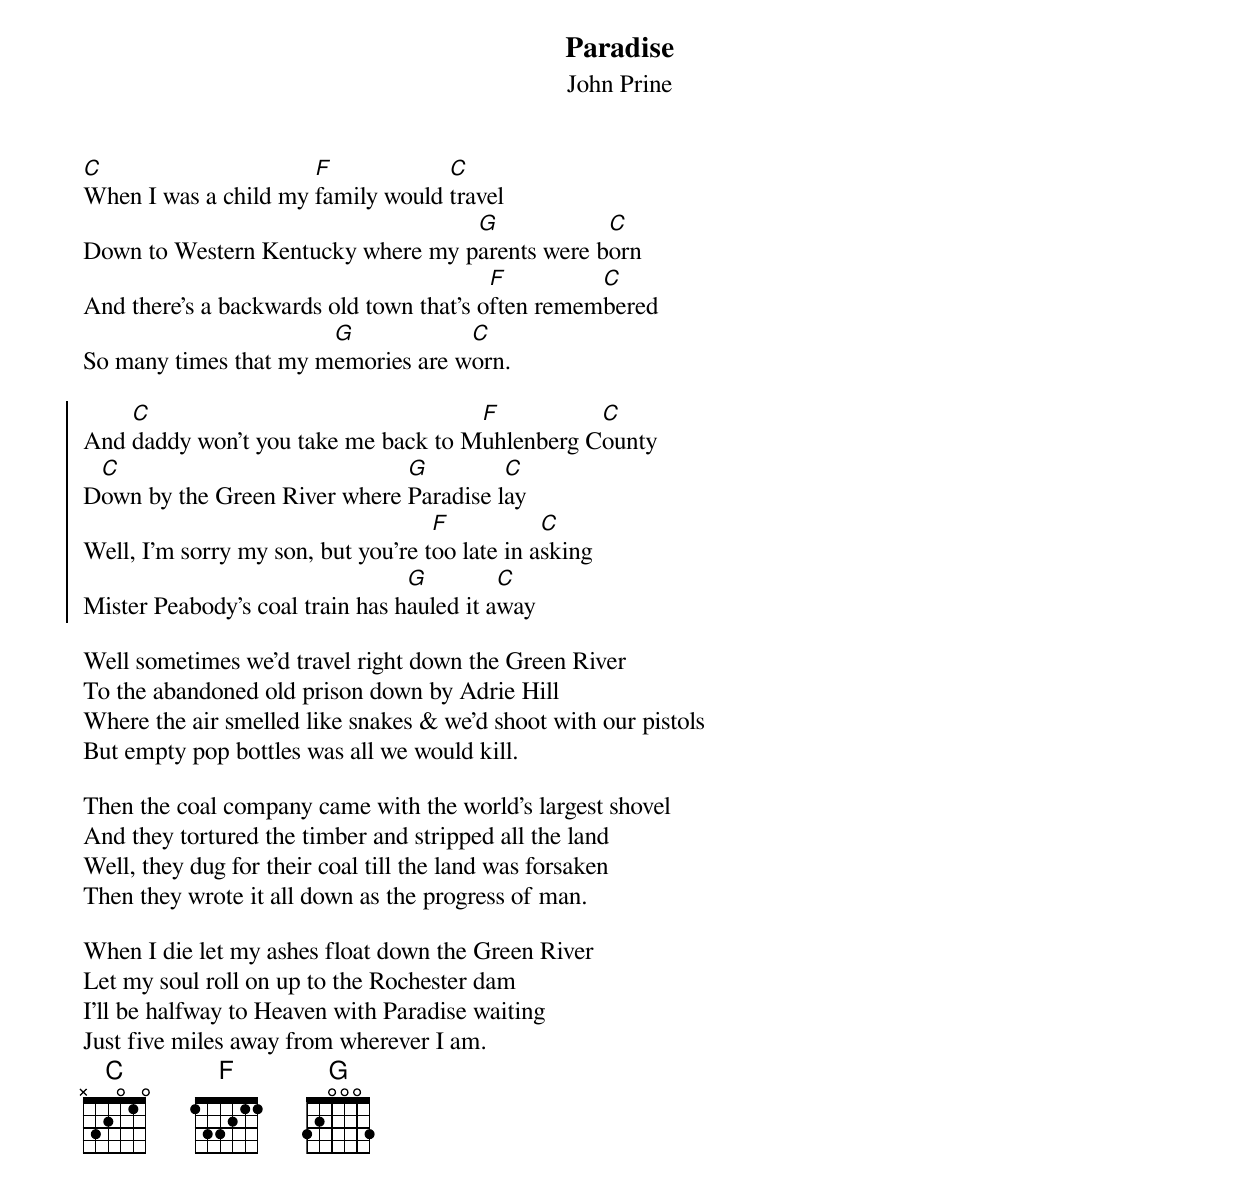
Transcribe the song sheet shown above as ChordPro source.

{title:Paradise}
{st:John Prine}

[C]When I was a child my [F]family would [C]travel
Down to Western Kentucky where my p[G]arents were b[C]orn
And there's a backwards old town that's o[F]ften remem[C]bered
So many times that my m[G]emories are w[C]orn.

{soc}
And [C]daddy won't you take me back to M[F]uhlenberg C[C]ounty
D[C]own by the Green River where [G]Paradise l[C]ay
Well, I'm sorry my son, but you're t[F]oo late in a[C]sking
Mister Peabody's coal train has h[G]auled it a[C]way
{eoc}

Well sometimes we'd travel right down the Green River
To the abandoned old prison down by Adrie Hill
Where the air smelled like snakes & we'd shoot with our pistols
But empty pop bottles was all we would kill.

Then the coal company came with the world's largest shovel
And they tortured the timber and stripped all the land
Well, they dug for their coal till the land was forsaken
Then they wrote it all down as the progress of man.

When I die let my ashes float down the Green River
Let my soul roll on up to the Rochester dam
I'll be halfway to Heaven with Paradise waiting
Just five miles away from wherever I am.
